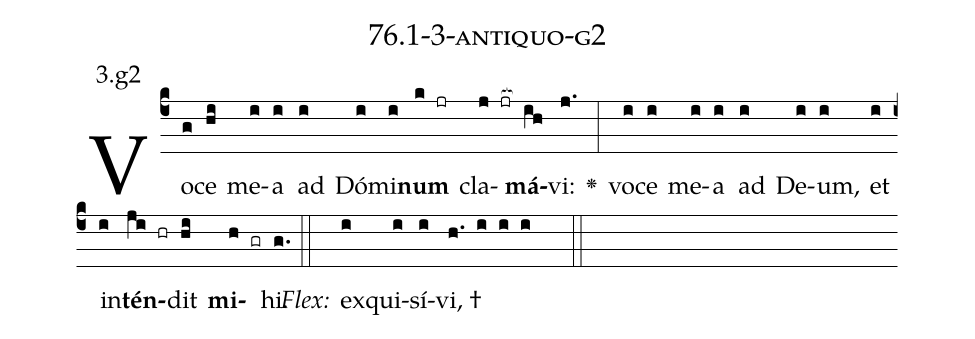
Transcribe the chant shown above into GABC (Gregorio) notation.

name: 76.1-3-antiquo-g2;
annotation: 3.g2;
%%
(c4)Vo(g)ce(hi) me(i)a(i) ad(i) Dó(i)mi(i)<b>num</b>(k jr) cla(j jr[ocb:1{])<b>má</b>(ih[ocb:0}])vi:(j.) <v>\greheightstar</v>(:) vo(i)ce(i) me(i)a(i) ad(i) De(i)um,(i) et(i) in(i)<b>tén</b>(ji hr)dit(hi) <b>mi</b>(h gr)hi.(g.) (::)
<i>Flex:</i>()  ex(i)qui(i)sí(i)vi, †(h. i i i  ::)

%E(i) u(i) o(ji) u(hi) a(h) e.(g.) (::)
